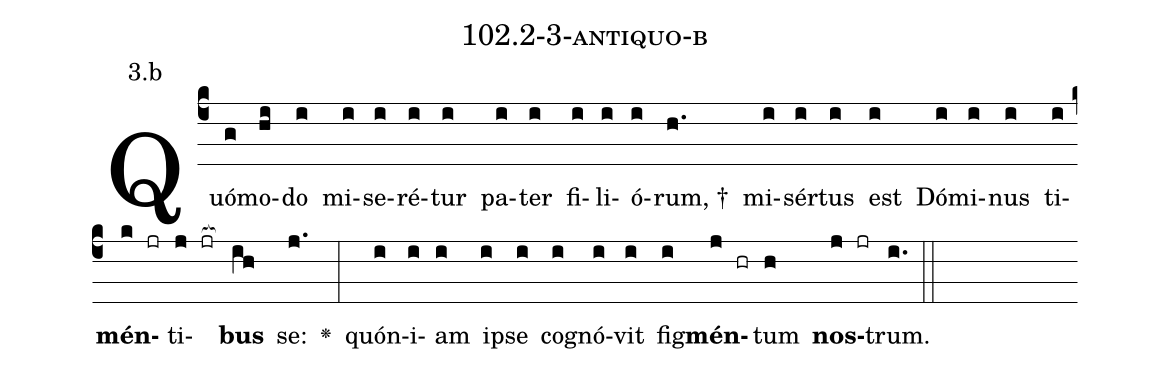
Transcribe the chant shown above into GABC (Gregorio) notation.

name: 102.2-3-antiquo-b;
annotation: 3.b;
%%
(c4)Quó(g)mo(hi)do(i) mi(i)se(i)ré(i)tur(i) pa(i)ter(i) fi(i)li(i)ó(i)rum, †(h.) mi(i)sér(i)tus(i) est(i) Dó(i)mi(i)nus(i) ti(i)<b>mén</b>(k jr)ti(j jr[ocb:1{])<b>bus</b>(ih[ocb:0}]) se:(j.) <v>\greheightstar</v>(:) quón(i)i(i)am(i) ip(i)se(i) co(i)gnó(i)vit(i) fig(i)<b>mén</b>(j hr)tum(h) <b>nos</b>(j jr)trum.(i.) (::)


%E(i) u(i) o(j) u(h) a(j) e.(i.) (::)
